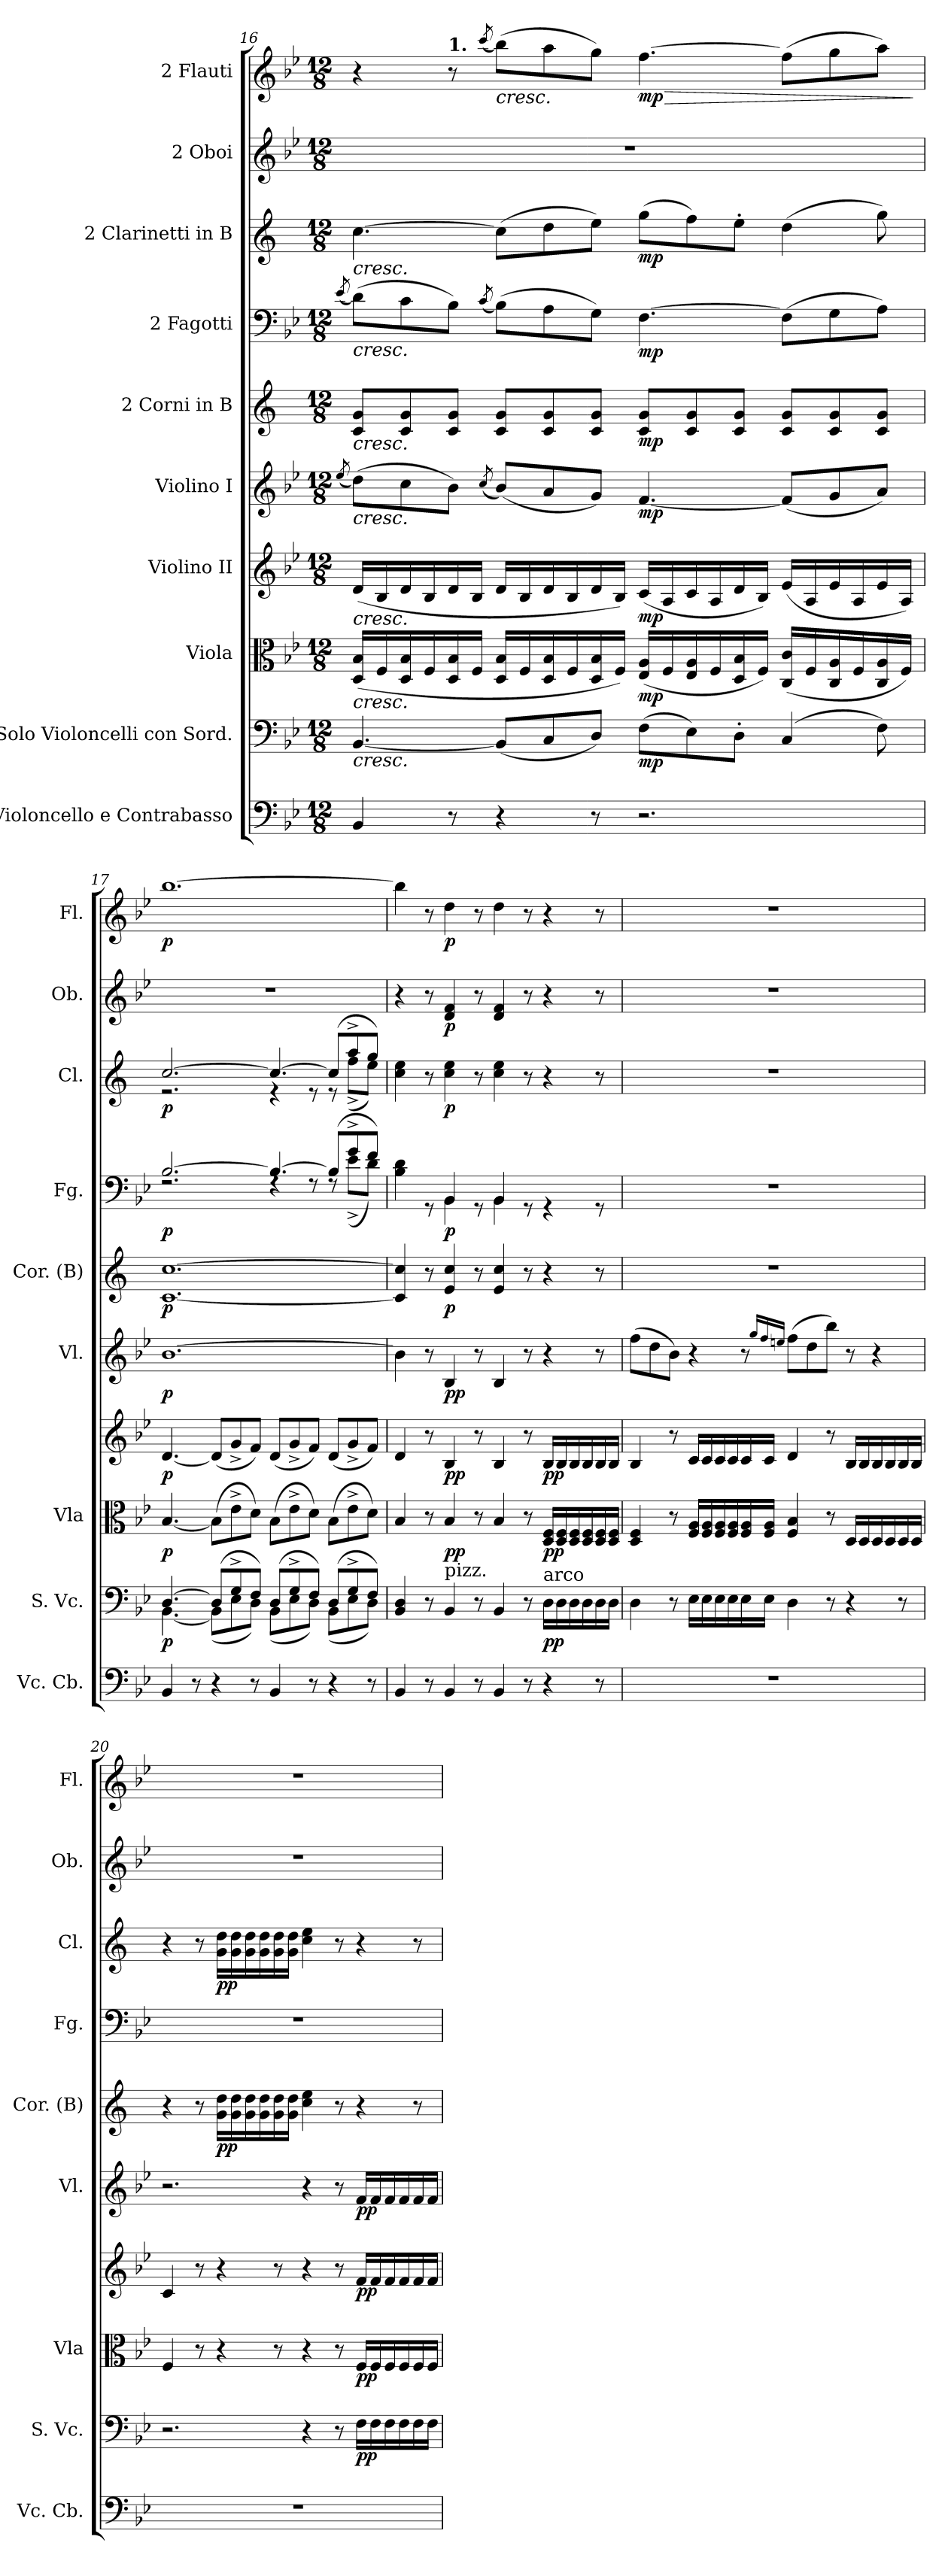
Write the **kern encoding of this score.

**kern	**kern	**dynam	**kern	**dynam	**kern	**dynam	**kern	**dynam	**kern	**dynam	**kern	**dynam	**kern	**dynam	**kern	**dynam	**kern	**dynam
*part10	*part9	*part9	*part8	*part8	*part7	*part7	*part6	*part6	*part5	*part5	*part4	*part4	*part3	*part3	*part2	*part2	*part1	*part1
*staff10	*staff9	*staff9	*staff8	*staff8	*staff7	*staff7	*staff6	*staff6	*staff5	*staff5	*staff4	*staff4	*staff3	*staff3	*staff2	*staff2	*staff1	*staff1
*I"Violoncello e Contrabasso	*I"2-Solo Violoncelli con Sord.	*	*I"Viola	*	*I"Violino II	*	*I"Violino I	*	*I"2 Corni in B	*	*I"2 Fagotti	*	*I"2 Clarinetti in B	*	*I"2 Oboi	*	*I"2 Flauti	*
*I'Vc. Cb.	*I'S. Vc.	*	*I'Vla	*	*	*	*I'Vl.	*	*I'Cor. (B)	*	*I'Fg.	*	*I'Cl.	*	*I'Ob.	*	*I'Fl.	*
!!LO:PB:g=z
*clefF4	*clefF4	*	*clefC3	*	*clefG2	*	*clefG2	*	*clefG2	*	*clefF4	*	*clefG2	*	*clefG2	*	*clefG2	*
*	*	*	*	*	*	*	*	*	*ITrd1c2	*	*	*	*ITrd1c2	*	*	*	*	*
*k[b-e-]	*k[b-e-]	*	*k[b-e-]	*	*k[b-e-]	*	*k[b-e-]	*	*k[b-e-]	*	*k[b-e-]	*	*k[b-e-]	*	*k[b-e-]	*	*k[b-e-]	*
*M12/8	*M12/8	*	*M12/8	*	*M12/8	*	*M12/8	*	*M12/8	*	*M12/8	*	*M12/8	*	*M12/8	*	*M12/8	*
=16	=16	=16	=16	=16	=16	=16	=16	=16	=16	=16	=16	=16	=16	=16	=16	=16	=16	=16
.	.	.	.	.	.	.	(<8qee-/	.	.	.	(<8qe-/	.	.	.	.	.	.	.
!	!	!	!	!	!	!	!	!	!	!	!	!	!LO:TX:b:i:t=cresc.	!	!	!	!	!
!	!	!	!	!	!	!	!	!	!	!	!LO:TX:b:i:t=cresc.	!	!	!	!	!	!	!
!	!	!	!	!	!	!	!	!	!LO:TX:b:i:t=cresc.	!	!	!	!	!	!	!	!	!
!	!	!	!	!	!	!	!LO:TX:b:i:t=cresc.	!	!	!	!	!	!	!	!	!	!	!
!	!	!	!	!	!LO:TX:b:i:t=cresc.	!	!	!	!	!	!	!	!	!	!	!	!	!
!	!	!	!LO:TX:b:i:t=cresc.	!	!	!	!	!	!	!	!	!	!	!	!	!	!	!
!	!LO:TX:b:i:t=cresc.	!	!	!	!	!	!	!	!	!	!	!	!	!	!	!	!	!
4BB-/	[4.BB-/	.	(<16D/ 16B-/LL	.	(<16d/LL	.	(>8dd\L)	.	8B-/ 8f/L	.	(>8d\L)	.	[4.b-\	.	1.r	.	4r	.
.	.	.	16F/	.	16B-/	.	.	.	.	.	.	.	.	.	.	.	.	.
.	.	.	16D/ 16B-/	.	16d/	.	8cc\	.	8B-/ 8f/	.	8c\	.	.	.	.	.	.	.
.	.	.	16F/	.	16B-/	.	.	.	.	.	.	.	.	.	.	.	.	.
!	!	!	!	!	!	!	!	!	!	!	!	!	!	!	!	!	!LO:TX:a:B:t=1.	!
8r	.	.	16D/ 16B-/	.	16d/	.	8b-\J)	.	8B-/ 8f/J	.	8B-\J)	.	.	.	.	.	8r	.
.	.	.	16F/JJ	.	16B-/JJ	.	.	.	.	.	.	.	.	.	.	.	.	.
.	.	.	.	.	.	.	(<8qcc/	.	.	.	(<8qc/	.	.	.	.	.	(<8qccc/	.
!	!	!	!	!	!	!	!	!	!	!	!	!	!	!	!	!	!LO:TX:b:i:t=cresc.	!
4r	(<8BB-/L]	.	16D/ 16B-/LL	.	16d/LL	.	(<8b-/L)	.	8B-/ 8f/L	.	(>8B-\L)	.	(>8b-\L]	.	.	.	(>8bb-\L)	.
.	.	.	16F/	.	16B-/	.	.	.	.	.	.	.	.	.	.	.	.	.
.	8C/	.	16D/ 16B-/	.	16d/	.	8a/	.	8B-/ 8f/	.	8A\	.	8cc\	.	.	.	8aa\	.
.	.	.	16F/	.	16B-/	.	.	.	.	.	.	.	.	.	.	.	.	.
8r	8D/J)	.	16D/ 16B-/	.	16d/	.	8g/J)	.	8B-/ 8f/J	.	8G\J)	.	8dd\J)	.	.	.	8gg\J)	.
.	.	.	16F/JJ)	.	16B-/JJ)	.	.	.	.	.	.	.	.	.	.	.	.	.
!	!	!LO:DY:b	!	!LO:DY:b	!	!LO:DY:b	!	!LO:DY:b	!	!LO:DY:b	!	!LO:DY:b	!	!LO:DY:b	!	!	!	!LO:HP:b
!	!	!	!	!	!	!	!	!	!	!	!	!	!	!	!	!	!	!LO:DY:n=1:b
2.r	(>8F\L	mp	(<16E-/ 16A/LL	mp	(<16c/LL	mp	[4.f/	mp	8B-/ 8f/L	mp	[4.F\	mp	(>8ff\L	mp	.	.	[4.ff\	> mp
.	.	.	16F/	.	16A/	.	.	.	.	.	.	.	.	.	.	.	.	.
.	8E-\)	.	16E-/ 16A/	.	16c/	.	.	.	8B-/ 8f/	.	.	.	8ee-\)	.	.	.	.	.
.	.	.	16F/	.	16A/	.	.	.	.	.	.	.	.	.	.	.	.	.
.	8D'\J	.	16D/ 16B-/	.	16d/	.	.	.	8B-/ 8f/J	.	.	.	8dd'\J	.	.	.	.	.
.	.	.	16F/JJ)	.	16B-/JJ)	.	.	.	.	.	.	.	.	.	.	.	.	.
.	(>4C/	.	(<16C/ 16c/LL	.	(<16e-/LL	.	(<8f/L]	.	8B-/ 8f/L	.	(>8F\L]	.	(>4cc\	.	.	.	(>8ff\L]	.
.	.	.	16F/	.	16A/	.	.	.	.	.	.	.	.	.	.	.	.	.
.	.	.	16C/ 16A/	.	16e-/	.	8g/	.	8B-/ 8f/	.	8G\	.	.	.	.	.	8gg\	.
.	.	.	16F/	.	16A/	.	.	.	.	.	.	.	.	.	.	.	.	.
.	8F\)	.	16C/ 16A/	.	16e-/	.	8a/J)	.	8B-/ 8f/J	.	8A\J)	.	8ff\)	.	.	.	8aa\J)	.
.	.	.	16F/JJ)	.	16A/JJ)	.	.	.	.	.	.	.	.	.	.	.	.	.
.	.	.	.	.	.	.	.	.	.	.	.	.	.	.	.	.	.	]
=17	=17	=17	=17	=17	=17	=17	=17	=17	=17	=17	=17	=17	=17	=17	=17	=17	=17	=17
*	*^	*	*	*	*	*	*	*	*	*	*^	*	*^	*	*	*	*	*
!	!	!	!LO:DY:b	!	!LO:DY:b	!	!LO:DY:b	!	!LO:DY:b	!	!LO:DY:b	!	!	!LO:DY:b	!	!	!LO:DY:b	!	!	!	!LO:DY:b
4BB-/	[4.D/	[4.BB-\	p	[4.B-/	p	[4.d/	p	[1.b-	p	[1.B- [1.b-	p	[2.B-/	2.rF	p	[2.b-/	2.r	p	1.r	.	[1.bb-	p
8r	.	.	.	.	.	.	.	.	.	.	.	.	.	.	.	.	.	.	.	.	.
4r	(>8D/L]	(<8BB-\L]	.	(>8B-\L]	.	(<8d/L]	.	.	.	.	.	.	.	.	.	.	.	.	.	.	.
.	8G^/	8E-\	.	8e-^\	.	8g^/	.	.	.	.	.	.	.	.	.	.	.	.	.	.	.
8r	8F/J)	8D\J)	.	8d\J)	.	8f/J)	.	.	.	.	.	.	.	.	.	.	.	.	.	.	.
4BB-/	(>8D/L	(<8BB-\L	.	(>8B-\L	.	(<8d/L	.	.	.	.	.	4.B-/_	4rF	.	4.b-/_	4r	.	.	.	.	.
.	8G^/	8E-\	.	8e-^\	.	8g^/	.	.	.	.	.	.	.	.	.	.	.	.	.	.	.
8r	8F/J)	8D\J)	.	8d\J)	.	8f/J)	.	.	.	.	.	.	8rF	.	.	8r	.	.	.	.	.
4r	(>8D/L	(<8BB-\L	.	(>8B-\L	.	(<8d/L	.	.	.	.	.	(>8B-/L]	8rF	.	(>8b-/L]	8r	.	.	.	.	.
.	8G^/	8E-\	.	8e-^\	.	8g^/	.	.	.	.	.	8g^/	(<8e-^\L	.	8gg^/	(<8ee-^\L	.	.	.	.	.
8r	8F/J)	8D\J)	.	8d\J)	.	8f/J)	.	.	.	.	.	8f/J)	8d\J)	.	8ff/J)	8dd\J)	.	.	.	.	.
*	*v	*v	*	*	*	*	*	*	*	*	*	*	*	*	*v	*v	*	*	*	*	*
=18	=18	=18	=18	=18	=18	=18	=18	=18	=18	=18	=18	=18	=18	=18	=18	=18	=18	=18	=18
4BB-/	4BB-/ 4D/	.	4B-/	.	4d/	.	4b-\]	.	4B-/] 4b-/]	.	4B-\ 4d\	4.ryy	.	4b-\ 4dd\	.	4r	.	4bb-\]	.
8r	8r	.	8r	.	8r	.	8r	.	8r	.	8rGG	.	.	8r	.	8r	.	8r	.
!	!LO:TX:a:t=pizz.	!	!	!	!	!	!	!	!	!	!	!	!	!	!	!	!	!	!
!	!	!	!	!LO:DY:b	!	!LO:DY:b	!	!LO:DY:b	!	!LO:DY:b	!	!	!LO:DY:b	!	!LO:DY:b	!	!LO:DY:b	!	!LO:DY:b
4BB-/	4BB-/	.	4B-/	pp	4B-/	pp	4B-/	pp	4d/ 4b-/	p	4BB-/	4BB-\	p	4b-\ 4dd\	p	4d/ 4f/	p	4dd\	p
8r	8r	.	8r	.	8r	.	8r	.	8r	.	8rGG	8ryy	.	8r	.	8r	.	8r	.
4BB-/	4BB-/	.	4B-/	.	4B-/	.	4B-/	.	4d/ 4b-/	.	4BB-/	4BB-\	.	4b-\ 4dd\	.	4d/ 4f/	.	4dd\	.
8r	8r	.	8r	.	8r	.	8r	.	8r	.	8rGG	2ryy	.	8r	.	8r	.	8r	.
!	!LO:TX:a:t=arco	!	!	!	!	!	!	!	!	!	!	!	!	!	!	!	!	!	!
!	!	!LO:DY:b	!	!LO:DY:b	!	!LO:DY:b	!	!	!	!	!	!	!	!	!	!	!	!	!
4r	16D\LL	pp	16D/ 16F/LL	pp	16B-/LL	pp	4r	.	4r	.	4rGG	.	.	4r	.	4r	.	4r	.
.	16D\	.	16D/ 16F/	.	16B-/	.	.	.	.	.	.	.	.	.	.	.	.	.	.
.	16D\	.	16D/ 16F/	.	16B-/	.	.	.	.	.	.	.	.	.	.	.	.	.	.
.	16D\	.	16D/ 16F/	.	16B-/	.	.	.	.	.	.	.	.	.	.	.	.	.	.
8r	16D\	.	16D/ 16F/	.	16B-/	.	8r	.	8r	.	8rGG	.	.	8r	.	8r	.	8r	.
.	16D\JJ	.	16D/ 16F/JJ	.	16B-/JJ	.	.	.	.	.	.	.	.	.	.	.	.	.	.
*	*	*	*	*	*	*	*	*	*	*	*v	*v	*	*	*	*	*	*	*
!!LO:PB:g=z
=19	=19	=19	=19	=19	=19	=19	=19	=19	=19	=19	=19	=19	=19	=19	=19	=19	=19	=19
1.r	4D\	.	4D/ 4F/	.	4B-/	.	(>8ff\L	.	1.r	.	1.r	.	1.r	.	1.r	.	1.r	.
.	.	.	.	.	.	.	8dd\	.	.	.	.	.	.	.	.	.	.	.
.	8r	.	8r	.	8r	.	8b-\J)	.	.	.	.	.	.	.	.	.	.	.
.	16E-\LL	.	16F/ 16A/LL	.	16c/LL	.	4r	.	.	.	.	.	.	.	.	.	.	.
.	16E-\	.	16F/ 16A/	.	16c/	.	.	.	.	.	.	.	.	.	.	.	.	.
.	16E-\	.	16F/ 16A/	.	16c/	.	.	.	.	.	.	.	.	.	.	.	.	.
.	16E-\	.	16F/ 16A/	.	16c/	.	.	.	.	.	.	.	.	.	.	.	.	.
.	16E-\	.	16F/ 16A/	.	16c/	.	8r	.	.	.	.	.	.	.	.	.	.	.
.	16E-\JJ	.	16F/ 16A/JJ	.	16c/JJ	.	.	.	.	.	.	.	.	.	.	.	.	.
.	.	.	.	.	.	.	16qgg/LL	.	.	.	.	.	.	.	.	.	.	.
.	.	.	.	.	.	.	16qff/	.	.	.	.	.	.	.	.	.	.	.
.	.	.	.	.	.	.	16qeen/JJ	.	.	.	.	.	.	.	.	.	.	.
.	4D\	.	4F/ 4B-/	.	4d/	.	(>8ff\L	.	.	.	.	.	.	.	.	.	.	.
.	.	.	.	.	.	.	8dd\	.	.	.	.	.	.	.	.	.	.	.
.	8r	.	8r	.	8r	.	8bb-\J)	.	.	.	.	.	.	.	.	.	.	.
.	4r	.	16D/LL	.	16B-/LL	.	8r	.	.	.	.	.	.	.	.	.	.	.
.	.	.	16D/	.	16B-/	.	.	.	.	.	.	.	.	.	.	.	.	.
.	.	.	16D/	.	16B-/	.	4r	.	.	.	.	.	.	.	.	.	.	.
.	.	.	16D/	.	16B-/	.	.	.	.	.	.	.	.	.	.	.	.	.
.	8r	.	16D/	.	16B-/	.	.	.	.	.	.	.	.	.	.	.	.	.
.	.	.	16D/JJ	.	16B-/JJ	.	.	.	.	.	.	.	.	.	.	.	.	.
=20	=20	=20	=20	=20	=20	=20	=20	=20	=20	=20	=20	=20	=20	=20	=20	=20	=20	=20
1.r	2.r	.	4F/	.	4c/	.	2.r	.	4r	.	1.r	.	4r	.	1.r	.	1.r	.
.	.	.	8r	.	8r	.	.	.	8r	.	.	.	8r	.	.	.	.	.
!	!	!	!	!	!	!	!	!	!	!LO:DY:b	!	!	!	!LO:DY:b	!	!	!	!
.	.	.	4r	.	4r	.	.	.	16f\ 16cc\LL	pp	.	.	16f\ 16cc\LL	pp	.	.	.	.
.	.	.	.	.	.	.	.	.	16f\ 16cc\	.	.	.	16f\ 16cc\	.	.	.	.	.
.	.	.	.	.	.	.	.	.	16f\ 16cc\	.	.	.	16f\ 16cc\	.	.	.	.	.
.	.	.	.	.	.	.	.	.	16f\ 16cc\	.	.	.	16f\ 16cc\	.	.	.	.	.
.	.	.	8r	.	8r	.	.	.	16f\ 16cc\	.	.	.	16f\ 16cc\	.	.	.	.	.
.	.	.	.	.	.	.	.	.	16f\ 16cc\JJ	.	.	.	16f\ 16cc\JJ	.	.	.	.	.
.	4r	.	4r	.	4r	.	4r	.	4b-\ 4dd\	.	.	.	4b-\ 4dd\	.	.	.	.	.
.	8r	.	8r	.	8r	.	8r	.	8r	.	.	.	8r	.	.	.	.	.
!	!	!LO:DY:b	!	!LO:DY:b	!	!LO:DY:b	!	!LO:DY:b	!	!	!	!	!	!	!	!	!	!
.	16F\LL	pp	16F/LL	pp	16f/LL	pp	16f/LL	pp	4r	.	.	.	4r	.	.	.	.	.
.	16F\	.	16F/	.	16f/	.	16f/	.	.	.	.	.	.	.	.	.	.	.
.	16F\	.	16F/	.	16f/	.	16f/	.	.	.	.	.	.	.	.	.	.	.
.	16F\	.	16F/	.	16f/	.	16f/	.	.	.	.	.	.	.	.	.	.	.
.	16F\	.	16F/	.	16f/	.	16f/	.	8r	.	.	.	8r	.	.	.	.	.
.	16F\JJ	.	16F/JJ	.	16f/JJ	.	16f/JJ	.	.	.	.	.	.	.	.	.	.	.
=	=	=	=	=	=	=	=	=	=	=	=	=	=	=	=	=	=	=
*-	*-	*-	*-	*-	*-	*-	*-	*-	*-	*-	*-	*-	*-	*-	*-	*-	*-	*-
